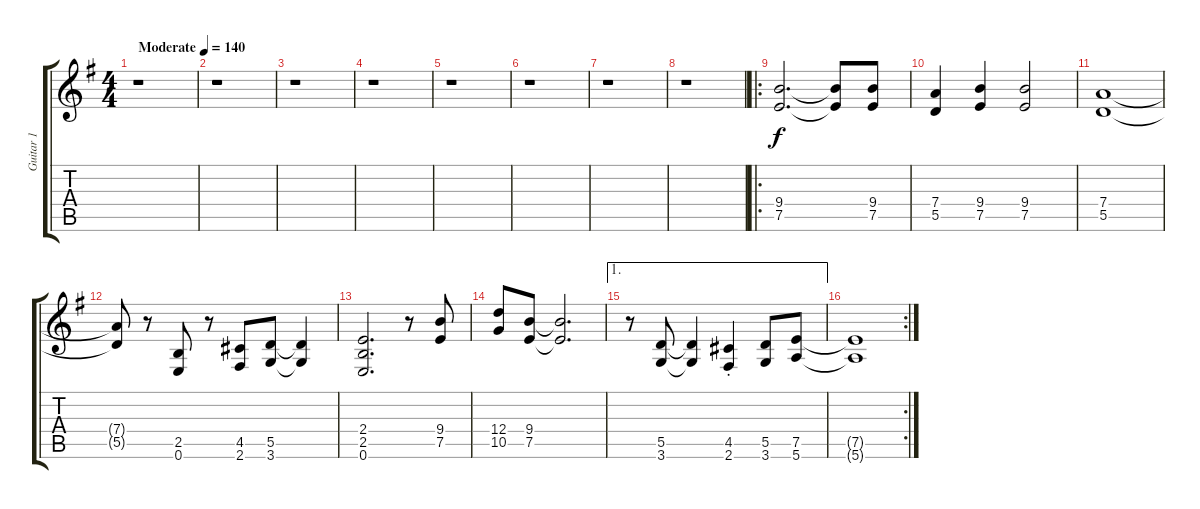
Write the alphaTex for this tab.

\track ("Guitar 1" "Guitar 1") {instrument distortionguitar}
\staff {score tabs}
\tuning (E4 B3 G3 D3 A2 E2) {hide}
\ts (4 4)
\tempo (140 "Moderate")
\clef g2
\ks eminor
r.1{dy f instrument distortionguitar} |
r.1 |
r.1 |
r.1 |
r.1 |
r.1 |
r.1 |
r.1 |
\ro
(9.4 7.5).2{d} (9.4{t} 7.5{t}).8 (9.4 7.5).8 |
(7.4 5.5).4 (9.4 7.5).4 (9.4 7.5).2 |
(7.4 5.5).1 |
(7.4{t} 5.5{t}).8 r.8 (2.5 0.6).8 r.8 (4.5 2.6).8 (5.5 3.6).8 (5.5{t} 3.6{t}).4 |
(2.4 2.5 0.6).2{d} r.8 (9.4 7.5).8 |
(12.4 10.5).8 (9.4 7.5).8 (9.4{t} 7.5{t}).2{d} |
\ae 1
r.8 (5.5 3.6).8 (5.5{t} 3.6{t}).4 (4.5{st} 2.6{st}).4 (5.5 3.6).8 (7.5 5.6).8 |
\rc 2
(7.5{t} 5.6{t}).1
